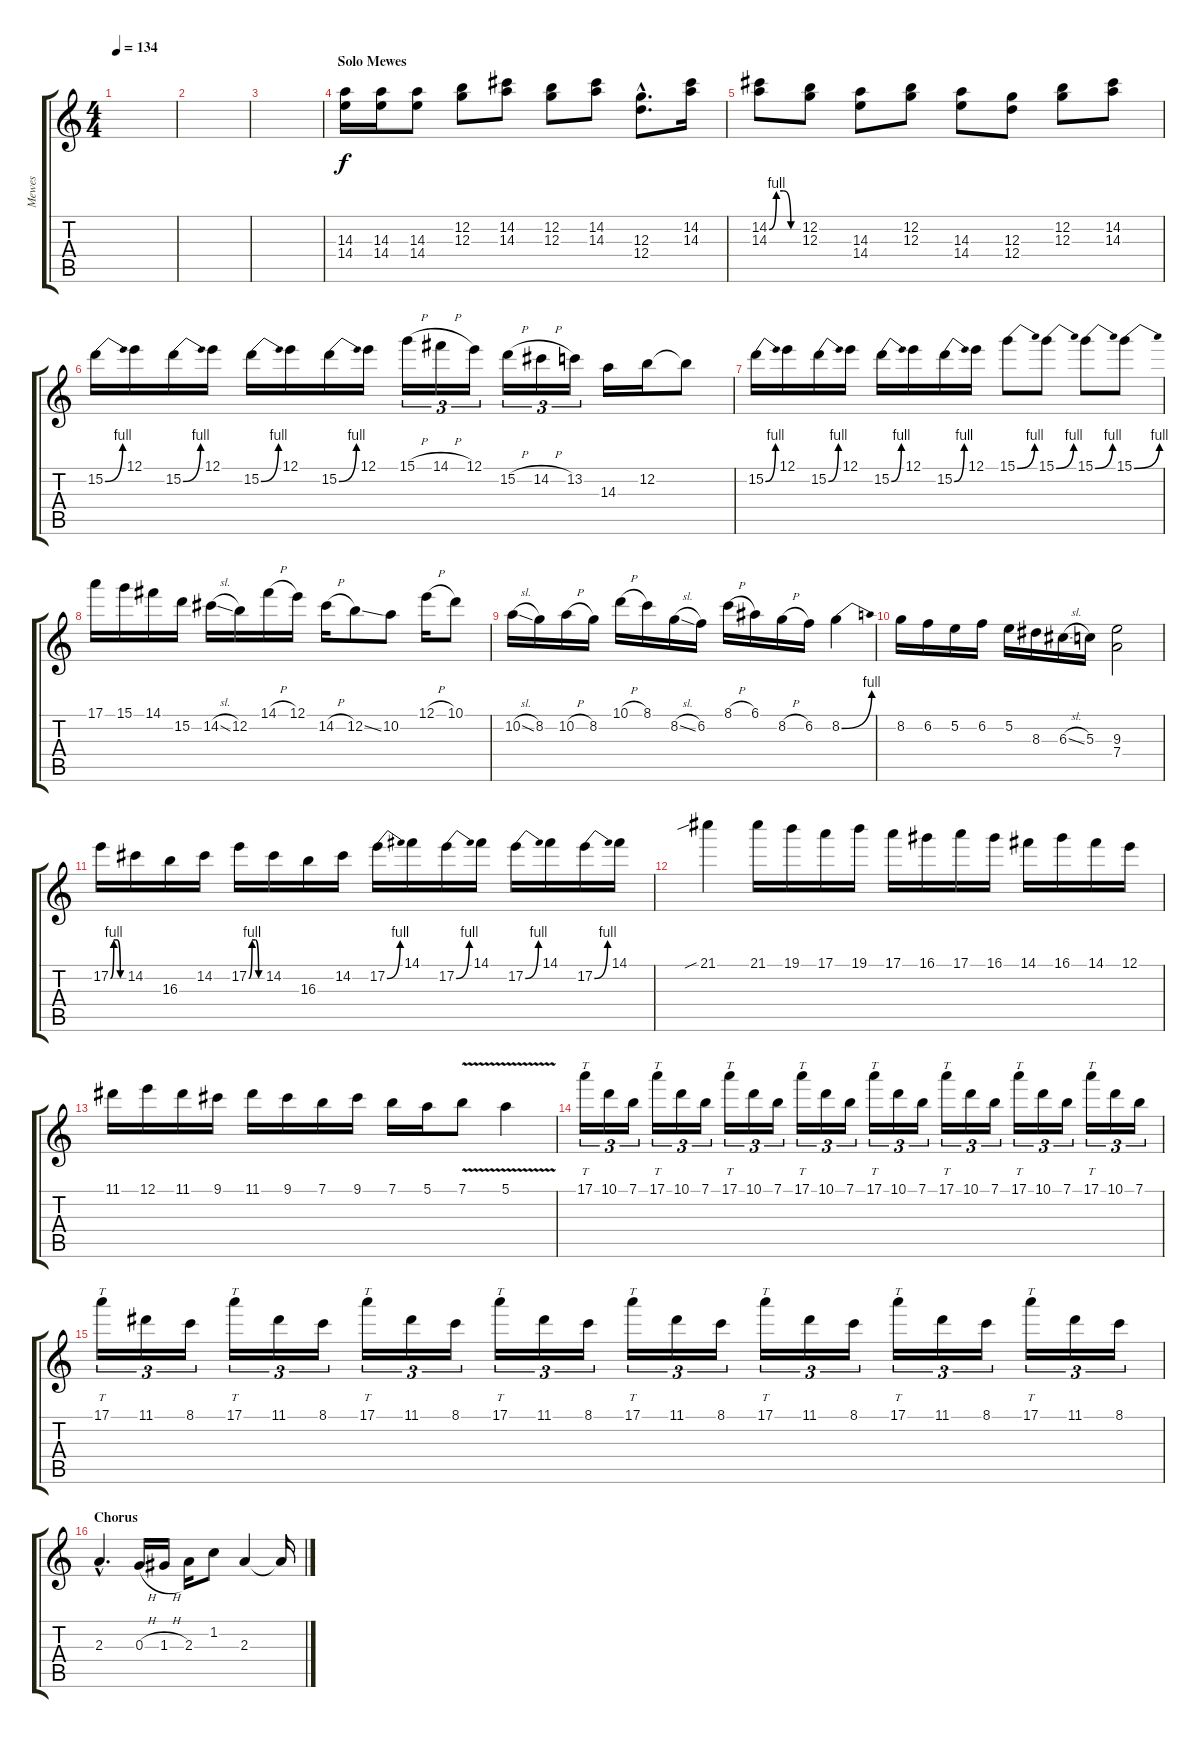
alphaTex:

\track ("Mewes" "Mewes") {instrument overdrivenguitar}
\staff {score tabs}
\tuning (E4 B3 G3 D3 A2 E2) {hide}
\ts (4 4)
\tempo 134
\clef g2
\ks c
|
|
|
\section ("" "Solo Mewes")
(14.3 14.4).16 (14.3 14.4).16 (14.3 14.4).8 (12.2 12.3).8 (14.2 14.3).8 (12.2 12.3).8 (14.2 14.3).8 (12.3{hac} 12.4{hac}).8{d} (14.2 14.3).16 |
(14.2{be (custom 0 0 15 4 30 4 45 0 60 0)} 14.3).8 (12.2 12.3).8 (14.3 14.4).8 (12.2 12.3).8 (14.3 14.4).8 (12.3 12.4).8 (12.2 12.3).8 (14.2 14.3).8 |
15.2{be (bend 0 0 60 4)}.16 12.1.16 15.2{be (bend 0 0 60 4)}.16 12.1.16 15.2{be (bend 0 0 60 4)}.16 12.1.16 15.2{be (bend 0 0 60 4)}.16 12.1.16 15.1{h}.16{tu (3 2)} 14.1{h}.16{tu (3 2)} 12.1.16{tu (3 2)} 15.2{h}.16{tu (3 2)} 14.2{h}.16{tu (3 2)} 13.2.16{tu (3 2)} 14.3.16 12.2.16 12.2{t}.8 |
15.2{be (bend 0 0 60 4)}.16 12.1.16 15.2{be (bend 0 0 60 4)}.16 12.1.16 15.2{be (bend 0 0 60 4)}.16 12.1.16 15.2{be (bend 0 0 60 4)}.16 12.1.16 15.1{be (bend 0 0 60 4)}.8 15.1{be (bend 0 0 60 4)}.8 15.1{be (bend 0 0 60 4)}.8 15.1{be (bend 0 0 60 4)}.8 |
17.1.16 15.1.16 14.1.16 15.2.16 14.2{sl}.16 12.2.16 14.1{h}.16 12.1.16 14.2{h}.16 12.2{ss}.8 10.2.8 12.1{h}.16 10.1.8 |
10.2{sl}.16 8.2.16 10.2{h}.16 8.2.16 10.1{h}.16 8.1.16 8.2{sl}.16 6.2.16 8.1{h}.16 6.1.16 8.2{h}.16 6.2.16 8.2{be (bend 0 0 60 4)}.4 |
8.2.16 6.2.16 5.2.16 6.2.16 5.2.16 8.3.16 6.3{sl}.16 5.3.16 (9.3 7.4).2 |
17.2{be (custom 0 0 15 4 30 4 45 0 60 0)}.16 14.2.16 16.3.16 14.2.16 17.2{be (custom 0 0 15 4 30 4 45 0 60 0)}.16 14.2.16 16.3.16 14.2.16 17.2{be (bend 0 0 60 4)}.16 14.1.16 17.2{be (bend 0 0 60 4)}.16 14.1.16 17.2{be (bend 0 0 60 4)}.16 14.1.16 17.2{be (bend 0 0 60 4)}.16 14.1.16 |
21.1{sib}.4 21.1.16 19.1.16 17.1.16 19.1.16 17.1.16 16.1.16 17.1.16 16.1.16 14.1.16 16.1.16 14.1.16 12.1.16 |
11.1.16 12.1.16 11.1.16 9.1.16 11.1.16 9.1.16 7.1.16 9.1.16 7.1.16 5.1.16 7.1{v}.8 5.1{v}.4 |
17.1.16{tt tu (3 2)} 10.1.16{tu (3 2)} 7.1.16{tu (3 2)} 17.1.16{tt tu (3 2)} 10.1.16{tu (3 2)} 7.1.16{tu (3 2)} 17.1.16{tt tu (3 2)} 10.1.16{tu (3 2)} 7.1.16{tu (3 2)} 17.1.16{tt tu (3 2)} 10.1.16{tu (3 2)} 7.1.16{tu (3 2)} 17.1.16{tt tu (3 2)} 10.1.16{tu (3 2)} 7.1.16{tu (3 2)} 17.1.16{tt tu (3 2)} 10.1.16{tu (3 2)} 7.1.16{tu (3 2)} 17.1.16{tt tu (3 2)} 10.1.16{tu (3 2)} 7.1.16{tu (3 2)} 17.1.16{tt tu (3 2)} 10.1.16{tu (3 2)} 7.1.16{tu (3 2)} |
17.1.16{tt tu (3 2)} 11.1.16{tu (3 2)} 8.1.16{tu (3 2)} 17.1.16{tt tu (3 2)} 11.1.16{tu (3 2)} 8.1.16{tu (3 2)} 17.1.16{tt tu (3 2)} 11.1.16{tu (3 2)} 8.1.16{tu (3 2)} 17.1.16{tt tu (3 2)} 11.1.16{tu (3 2)} 8.1.16{tu (3 2)} 17.1.16{tt tu (3 2)} 11.1.16{tu (3 2)} 8.1.16{tu (3 2)} 17.1.16{tt tu (3 2)} 11.1.16{tu (3 2)} 8.1.16{tu (3 2)} 17.1.16{tt tu (3 2)} 11.1.16{tu (3 2)} 8.1.16{tu (3 2)} 17.1.16{tt tu (3 2)} 11.1.16{tu (3 2)} 8.1.16{tu (3 2)} |
\section ("" "Chorus")
2.3{hac}.4{d} 0.3{h}.16 1.3{h}.16 2.3.16 1.2.8 2.3.4 2.3{t}.16
